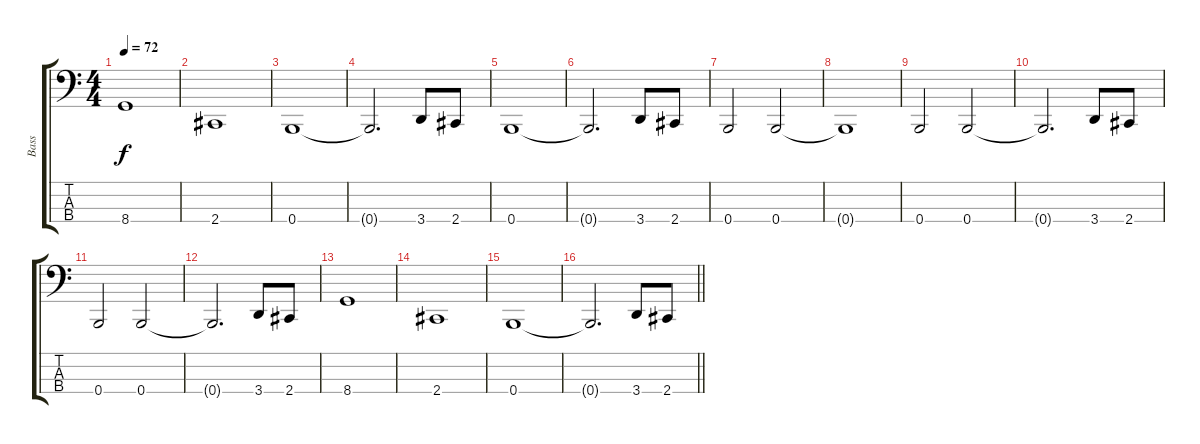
\track ("Bass" "Bass") {instrument electricbassfinger}
\staff {score tabs}
\tuning (D2 A1 E1 B0) {hide}
\ts (4 4)
\tempo 72
\clef f4
\ks c
8.4.1{dy f} |
2.4.1 |
0.4.1 |
0.4{t}.2{d} 3.4.8 2.4.8 |
0.4.1 |
0.4{t}.2{d} 3.4.8 2.4.8 |
0.4.2 0.4.2 |
0.4{t}.1 |
0.4.2 0.4.2 |
0.4{t}.2{d} 3.4.8 2.4.8 |
0.4.2 0.4.2 |
0.4{t}.2{d} 3.4.8 2.4.8 |
8.4.1 |
2.4.1 |
0.4.1 |
\barLineRight lightlight
0.4{t}.2{d} 3.4.8 2.4.8
